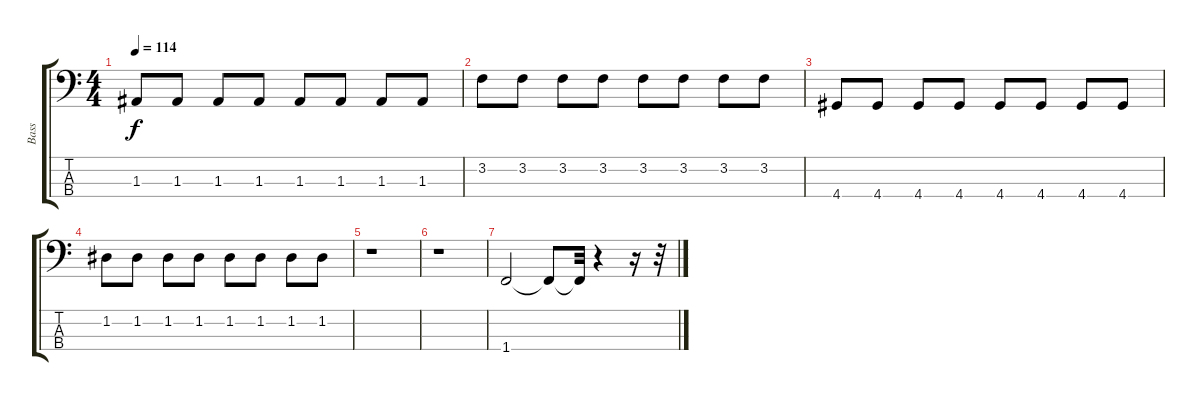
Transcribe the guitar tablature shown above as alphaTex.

\track ("Bass" "Bass") {instrument electricbassfinger}
\staff {score tabs}
\tuning (G2 D2 A1 E1) {hide}
\ts (4 4)
\tempo 114
\clef f4
\ks c
1.3.8{dy f} 1.3.8 1.3.8 1.3.8 1.3.8 1.3.8 1.3.8 1.3.8 |
3.2.8 3.2.8 3.2.8 3.2.8 3.2.8 3.2.8 3.2.8 3.2.8 |
4.4.8 4.4.8 4.4.8 4.4.8 4.4.8 4.4.8 4.4.8 4.4.8 |
1.2.8 1.2.8 1.2.8 1.2.8 1.2.8 1.2.8 1.2.8 1.2.8 |
r.1 |
r.1 |
1.4.2 1.4{t}.8 1.4{t}.32 r.4 r.16 r.32
